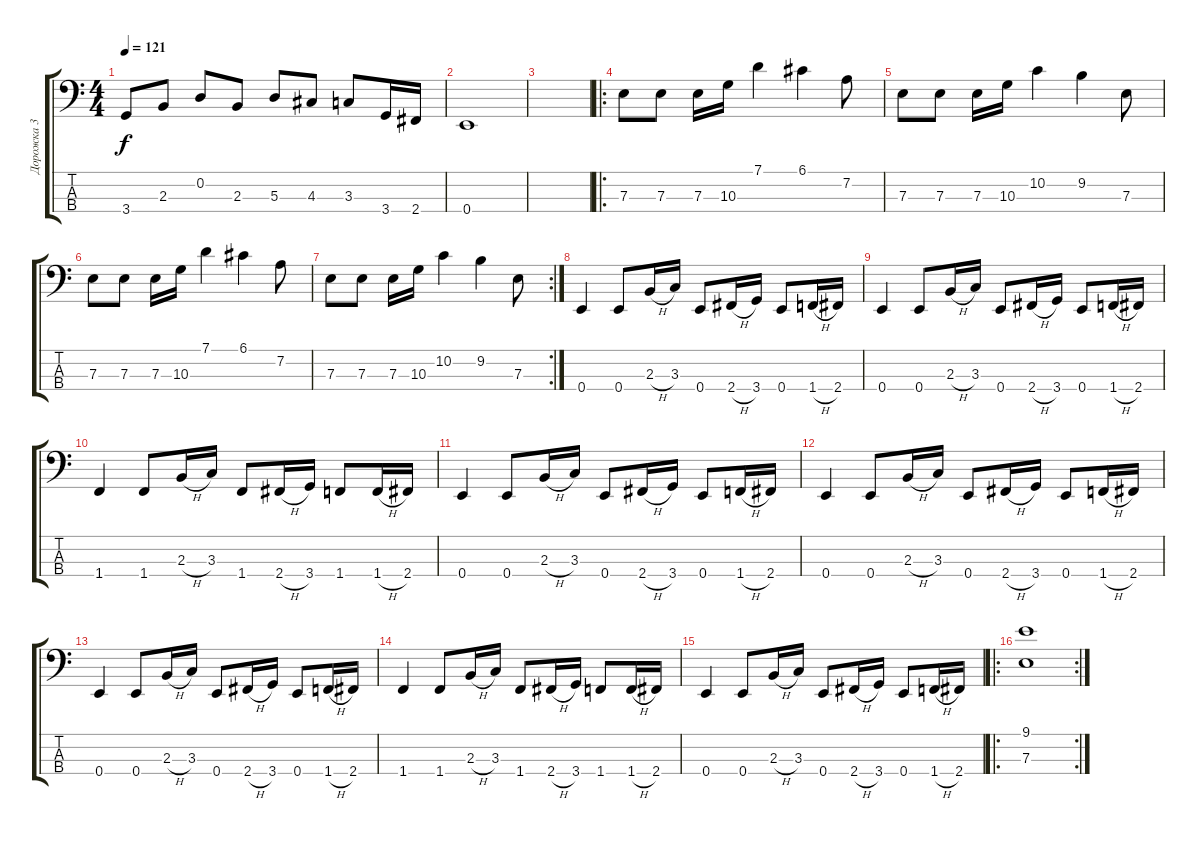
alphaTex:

\track ("Дорожка 3" "Дорожка 3") {instrument slapbass1}
\staff {score tabs}
\tuning (G2 D2 A1 E1) {hide}
\ts (4 4)
\tempo 121
\clef f4
\ks c
3.4.8{dy f} 2.3.8 0.2.8 2.3.8 5.3.8 4.3.8 3.3.8 3.4.16 2.4.16 |
0.4.1 |
|
\ro
7.3.8 7.3.8 7.3.16 10.3.16 7.1.4 6.1.4 7.2.8 |
7.3.8 7.3.8 7.3.16 10.3.16 10.2.4 9.2.4 7.3.8 |
7.3.8 7.3.8 7.3.16 10.3.16 7.1.4 6.1.4 7.2.8 |
\rc 2
7.3.8 7.3.8 7.3.16 10.3.16 10.2.4 9.2.4 7.3.8 |
0.4.4 0.4.8 2.3{h}.16 3.3.16 0.4.8 2.4{h}.16 3.4.16 0.4.8 1.4{h}.16 2.4.16 |
0.4.4 0.4.8 2.3{h}.16 3.3.16 0.4.8 2.4{h}.16 3.4.16 0.4.8 1.4{h}.16 2.4.16 |
1.4.4 1.4.8 2.3{h}.16 3.3.16 1.4.8 2.4{h}.16 3.4.16 1.4.8 1.4{h}.16 2.4.16 |
0.4.4 0.4.8 2.3{h}.16 3.3.16 0.4.8 2.4{h}.16 3.4.16 0.4.8 1.4{h}.16 2.4.16 |
0.4.4 0.4.8 2.3{h}.16 3.3.16 0.4.8 2.4{h}.16 3.4.16 0.4.8 1.4{h}.16 2.4.16 |
0.4.4 0.4.8 2.3{h}.16 3.3.16 0.4.8 2.4{h}.16 3.4.16 0.4.8 1.4{h}.16 2.4.16 |
1.4.4 1.4.8 2.3{h}.16 3.3.16 1.4.8 2.4{h}.16 3.4.16 1.4.8 1.4{h}.16 2.4.16 |
0.4.4 0.4.8 2.3{h}.16 3.3.16 0.4.8 2.4{h}.16 3.4.16 0.4.8 1.4{h}.16 2.4.16 |
\ro
\rc 2
(9.1 7.3).1
